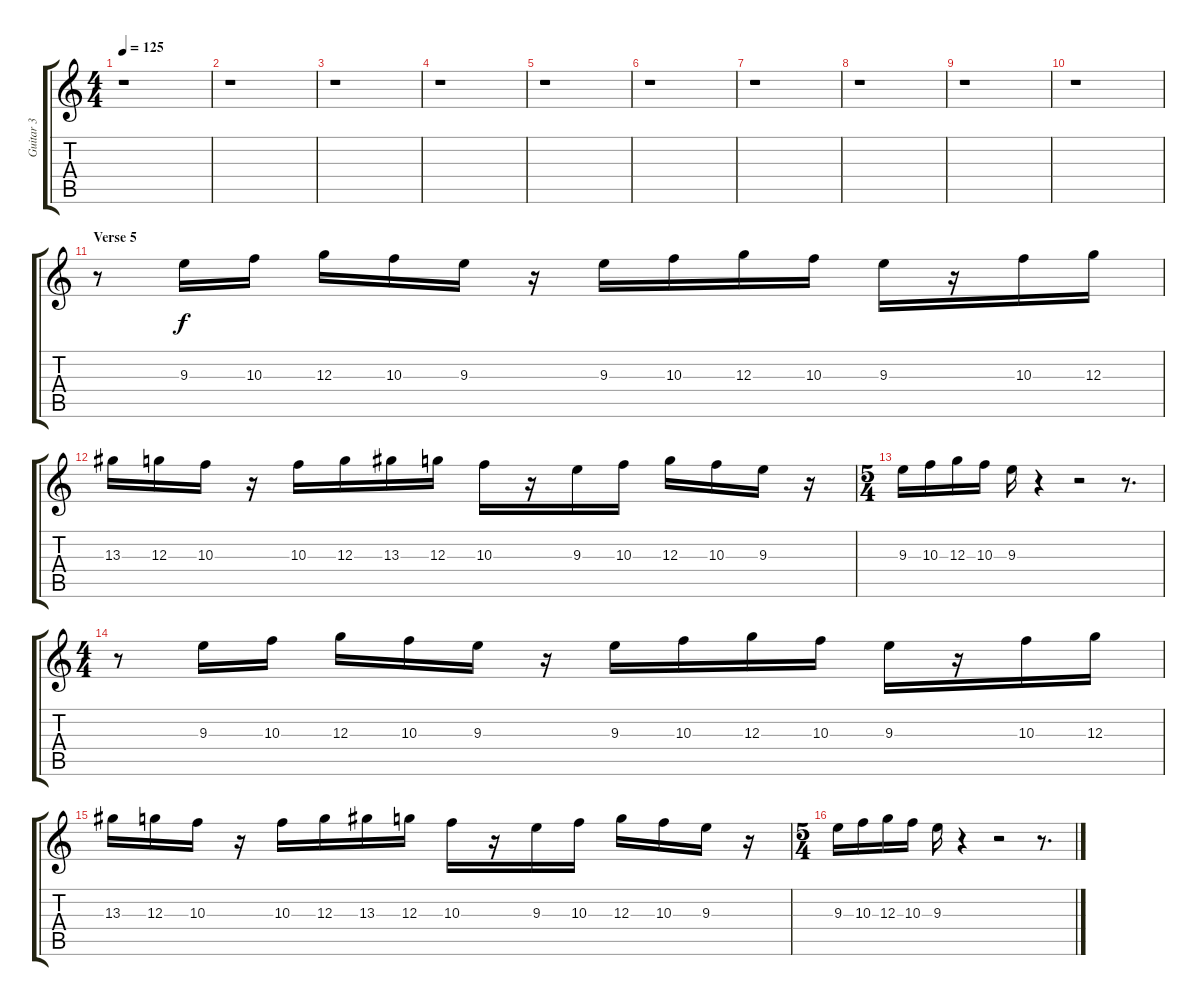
\track ("Guitar 3" "Guitar 3") {instrument overdrivenguitar}
\staff {score tabs}
\tuning (E4 B3 G3 D3 A2 E2) {hide}
\ts (4 4)
\tempo 125
\clef g2
\ks c
r.1{dy f} |
r.1 |
r.1 |
r.1 |
r.1 |
r.1 |
r.1 |
r.1 |
r.1 |
r.1 |
\section ("" "Verse 5")
r.8 9.3.16 10.3.16 12.3.16 10.3.16 9.3.16 r.16 9.3.16 10.3.16 12.3.16 10.3.16 9.3.16 r.16 10.3.16 12.3.16 |
13.3.16 12.3.16 10.3.16 r.16 10.3.16 12.3.16 13.3.16 12.3.16 10.3.16 r.16 9.3.16 10.3.16 12.3.16 10.3.16 9.3.16 r.16 |
\ts (5 4)
9.3.16 10.3.16 12.3.16 10.3.16 9.3.16 r.4 r.2 r.8{d} |
\ts (4 4)
r.8 9.3.16 10.3.16 12.3.16 10.3.16 9.3.16 r.16 9.3.16 10.3.16 12.3.16 10.3.16 9.3.16 r.16 10.3.16 12.3.16 |
13.3.16 12.3.16 10.3.16 r.16 10.3.16 12.3.16 13.3.16 12.3.16 10.3.16 r.16 9.3.16 10.3.16 12.3.16 10.3.16 9.3.16 r.16 |
\ts (5 4)
9.3.16 10.3.16 12.3.16 10.3.16 9.3.16 r.4 r.2 r.8{d}
